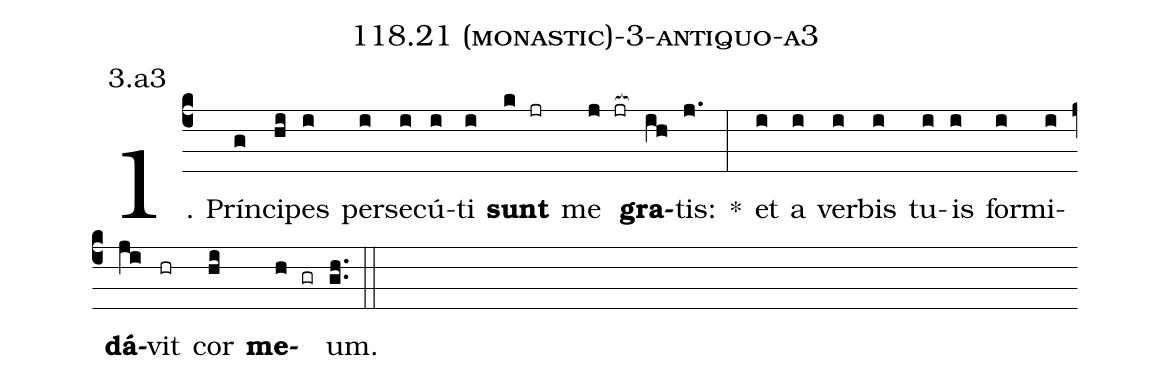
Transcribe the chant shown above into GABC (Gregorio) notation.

name: 118.21 (monastic)-3-antiquo-a3;
annotation: 3.a3;
%%
(c4)1. Prín(g)ci(hi)pes(i) per(i)se(i)cú(i)ti(i) <b>sunt</b>(k jr) me(j jr[ocb:1{]) <b>gra</b>(ih[ocb:0}])tis:(j.) *(:) et(i) a(i) ver(i)bis(i) tu(i)is(i) for(i)mi(i)<b>dá</b>(ji)vit(hr) cor(hi) <b>me</b>(h gr)um.(gh..) (::)
